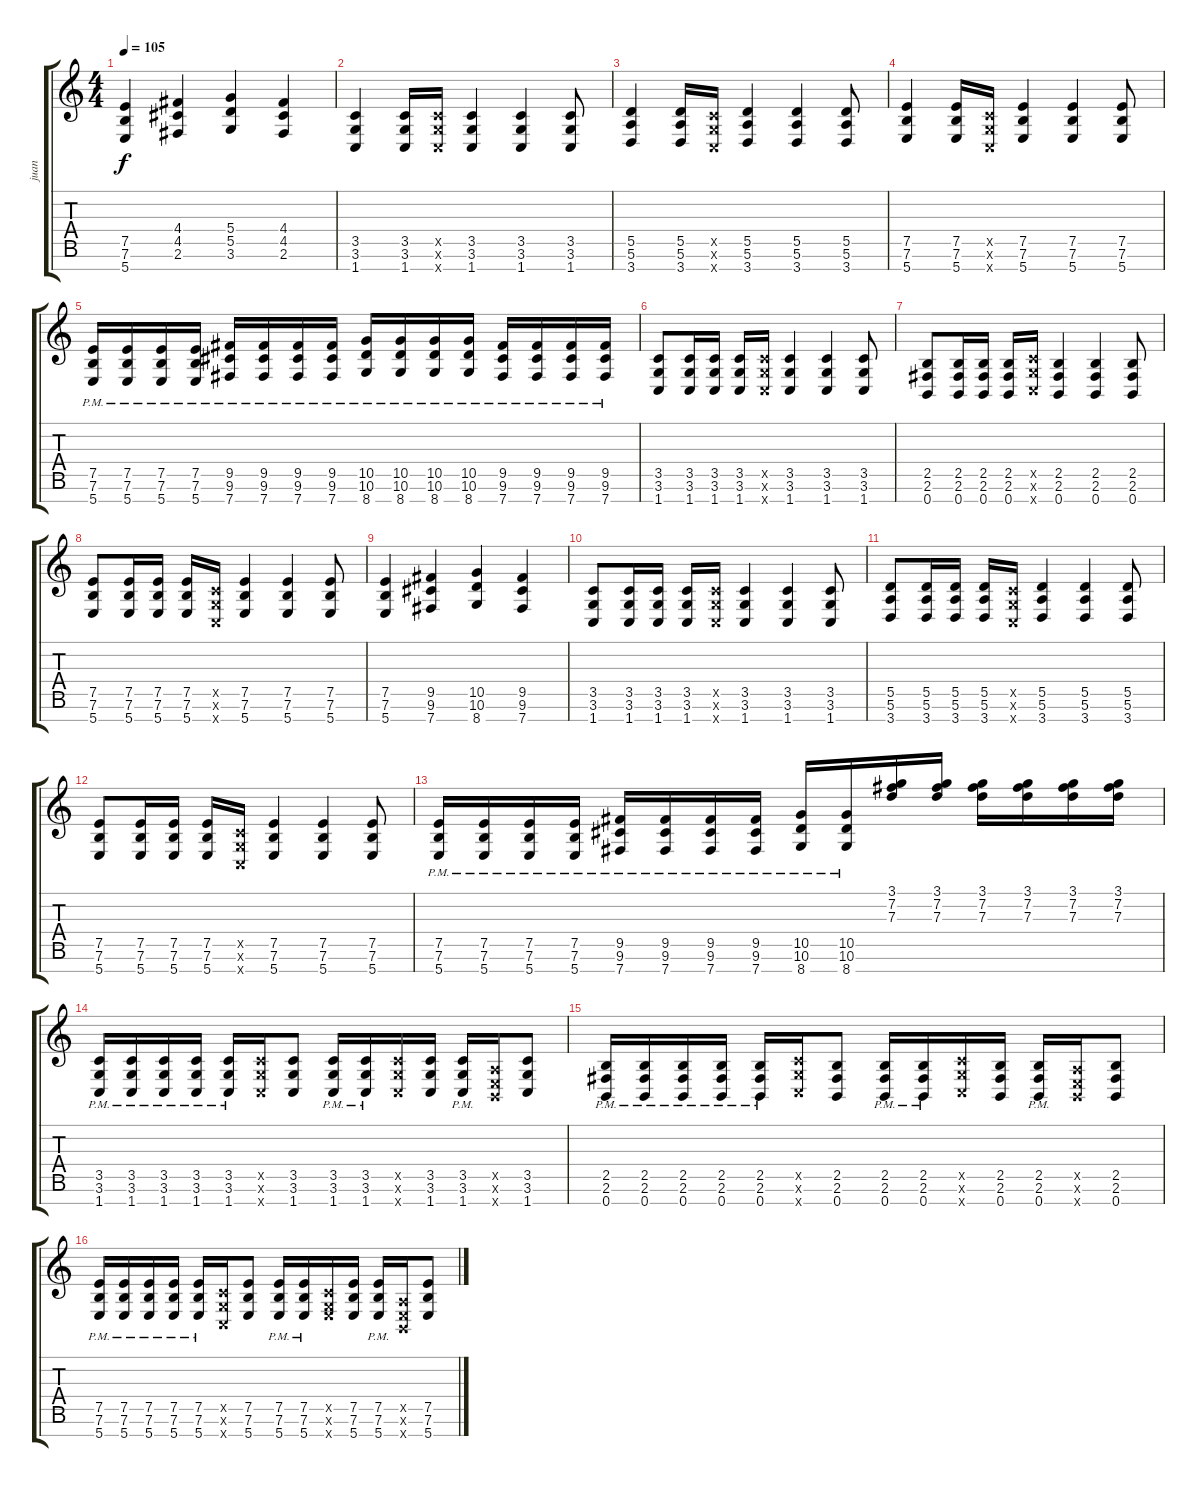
\track ("juan" "juan") {instrument distortionguitar}
\staff {score tabs}
\tuning (E4 B3 G3 D3 A2 E2 B1) {hide}
\ts (4 4)
\tempo 105
\clef g2
\ks c
(7.5 7.6 5.7).4{dy f} (4.4 4.5 2.6).4 (5.4 5.5 3.6).4 (4.4 4.5 2.6).4 |
(3.5 3.6 1.7).4 (3.5 3.6 1.7).16 (3.5{x} 3.6{x} 1.7{x}).16 (3.5 3.6 1.7).4 (3.5 3.6 1.7).4 (3.5 3.6 1.7).8 |
(5.5 5.6 3.7).4 (5.5 5.6 3.7).16 (3.5{x} 3.6{x} 1.7{x}).16 (5.5 5.6 3.7).4 (5.5 5.6 3.7).4 (5.5 5.6 3.7).8 |
(7.5 7.6 5.7).4 (7.5 7.6 5.7).16 (3.5{x} 3.6{x} 1.7{x}).16 (7.5 7.6 5.7).4 (7.5 7.6 5.7).4 (7.5 7.6 5.7).8 |
(7.5{pm} 7.6{pm} 5.7{pm}).16 (7.5{pm} 7.6{pm} 5.7{pm}).16 (7.5{pm} 7.6{pm} 5.7{pm}).16 (7.5{pm} 7.6{pm} 5.7{pm}).16 (9.5{pm} 9.6{pm} 7.7{pm}).16 (9.5{pm} 9.6{pm} 7.7{pm}).16 (9.5{pm} 9.6{pm} 7.7{pm}).16 (9.5{pm} 9.6{pm} 7.7{pm}).16 (10.5{pm} 10.6{pm} 8.7{pm}).16 (10.5{pm} 10.6{pm} 8.7{pm}).16 (10.5{pm} 10.6{pm} 8.7{pm}).16 (10.5{pm} 10.6{pm} 8.7{pm}).16 (9.5{pm} 9.6{pm} 7.7{pm}).16 (9.5{pm} 9.6{pm} 7.7{pm}).16 (9.5{pm} 9.6{pm} 7.7{pm}).16 (9.5{pm} 9.6{pm} 7.7{pm}).16 |
(3.5 3.6 1.7).8 (3.5 3.6 1.7).16 (3.5 3.6 1.7).16 (3.5 3.6 1.7).16 (3.5{x} 3.6{x} 1.7{x}).16 (3.5 3.6 1.7).4 (3.5 3.6 1.7).4 (3.5 3.6 1.7).8 |
(2.5 2.6 0.7).8 (2.5 2.6 0.7).16 (2.5 2.6 0.7).16 (2.5 2.6 0.7).16 (3.5{x} 3.6{x} 1.7{x}).16 (2.5 2.6 0.7).4 (2.5 2.6 0.7).4 (2.5 2.6 0.7).8 |
(7.5 7.6 5.7).8 (7.5 7.6 5.7).16 (7.5 7.6 5.7).16 (7.5 7.6 5.7).16 (3.5{x} 3.6{x} 1.7{x}).16 (7.5 7.6 5.7).4 (7.5 7.6 5.7).4 (7.5 7.6 5.7).8 |
(7.5 7.6 5.7).4 (9.5 9.6 7.7).4 (10.5 10.6 8.7).4 (9.5 9.6 7.7).4 |
(3.5 3.6 1.7).8 (3.5 3.6 1.7).16 (3.5 3.6 1.7).16 (3.5 3.6 1.7).16 (3.5{x} 3.6{x} 1.7{x}).16 (3.5 3.6 1.7).4 (3.5 3.6 1.7).4 (3.5 3.6 1.7).8 |
(5.5 5.6 3.7).8 (5.5 5.6 3.7).16 (5.5 5.6 3.7).16 (5.5 5.6 3.7).16 (3.5{x} 3.6{x} 1.7{x}).16 (5.5 5.6 3.7).4 (5.5 5.6 3.7).4 (5.5 5.6 3.7).8 |
(7.5 7.6 5.7).8 (7.5 7.6 5.7).16 (7.5 7.6 5.7).16 (7.5 7.6 5.7).16 (3.5{x} 3.6{x} 1.7{x}).16 (7.5 7.6 5.7).4 (7.5 7.6 5.7).4 (7.5 7.6 5.7).8 |
(7.5{pm} 7.6{pm} 5.7{pm}).16 (7.5{pm} 7.6{pm} 5.7{pm}).16 (7.5{pm} 7.6{pm} 5.7{pm}).16 (7.5{pm} 7.6{pm} 5.7{pm}).16 (9.5{pm} 9.6{pm} 7.7{pm}).16 (9.5{pm} 9.6{pm} 7.7{pm}).16 (9.5{pm} 9.6{pm} 7.7{pm}).16 (9.5{pm} 9.6{pm} 7.7{pm}).16 (10.5{pm} 10.6{pm} 8.7{pm}).16 (10.5{pm} 10.6{pm} 8.7{pm}).16 (3.1 7.2 7.3).16 (3.1 7.2 7.3).16 (3.1 7.2 7.3).16 (3.1 7.2 7.3).16 (3.1 7.2 7.3).16 (3.1 7.2 7.3).16 |
(3.5{pm} 3.6{pm} 1.7{pm}).16 (3.5{pm} 3.6{pm} 1.7{pm}).16 (3.5{pm} 3.6{pm} 1.7{pm}).16 (3.5{pm} 3.6{pm} 1.7{pm}).16 (3.5{pm} 3.6{pm} 1.7{pm}).16 (3.5{x} 3.6{x} 1.7{x}).16 (3.5 3.6 1.7).8 (3.5{pm} 3.6{pm} 1.7{pm}).16 (3.5{pm} 3.6{pm} 1.7{pm}).16 (3.5{x} 3.6{x} 1.7{x}).16 (3.5 3.6 1.7).16 (3.5{pm} 3.6{pm} 1.7{pm}).16 (0.5{x} 0.6{x} 0.7{x}).16 (3.5 3.6 1.7).8 |
(2.5{pm} 2.6{pm} 0.7{pm}).16 (2.5{pm} 2.6{pm} 0.7{pm}).16 (2.5{pm} 2.6{pm} 0.7{pm}).16 (2.5{pm} 2.6{pm} 0.7{pm}).16 (2.5{pm} 2.6{pm} 0.7{pm}).16 (3.5{x} 3.6{x} 1.7{x}).16 (2.5 2.6 0.7).8 (2.5{pm} 2.6{pm} 0.7{pm}).16 (2.5{pm} 2.6{pm} 0.7{pm}).16 (3.5{x} 3.6{x} 1.7{x}).16 (2.5 2.6 0.7).16 (2.5{pm} 2.6{pm} 0.7{pm}).16 (0.5{x} 0.6{x} 0.7{x}).16 (2.5 2.6 0.7).8 |
(7.5{pm} 7.6{pm} 5.7{pm}).16 (7.5{pm} 7.6{pm} 5.7{pm}).16 (7.5{pm} 7.6{pm} 5.7{pm}).16 (7.5{pm} 7.6{pm} 5.7{pm}).16 (7.5{pm} 7.6{pm} 5.7{pm}).16 (3.5{x} 3.6{x} 1.7{x}).16 (7.5 7.6 5.7).8 (7.5{pm} 7.6{pm} 5.7{pm}).16 (7.5{pm} 7.6{pm} 5.7{pm}).16 (3.5{x} 3.6{x} 5.7{x}).16 (7.5 7.6 5.7).16 (7.5{pm} 7.6{pm} 5.7{pm}).16 (0.5{x} 0.6{x} 0.7{x}).16 (7.5 7.6 5.7).8
